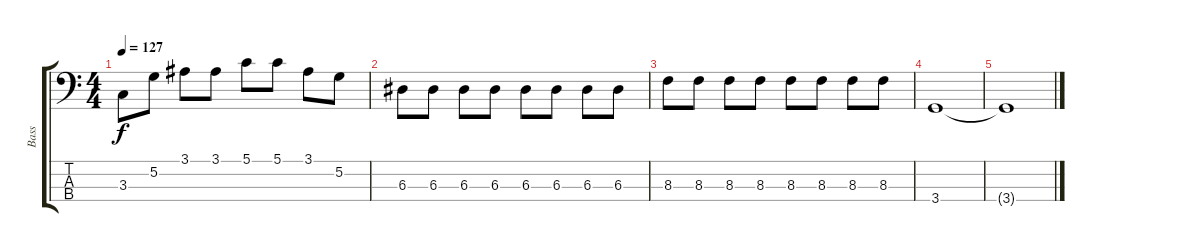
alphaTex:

\track ("Bass" "Bass") {instrument electricbassfinger}
\staff {score tabs}
\tuning (G2 D2 A1 E1) {hide}
\ts (4 4)
\tempo 127
\clef f4
\ks c
3.3.8{dy f} 5.2.8 3.1.8 3.1.8 5.1.8 5.1.8 3.1.8 5.2.8 |
6.3.8 6.3.8 6.3.8 6.3.8 6.3.8 6.3.8 6.3.8 6.3.8 |
8.3.8 8.3.8 8.3.8 8.3.8 8.3.8 8.3.8 8.3.8 8.3.8 |
3.4.1 |
3.4{t}.1
